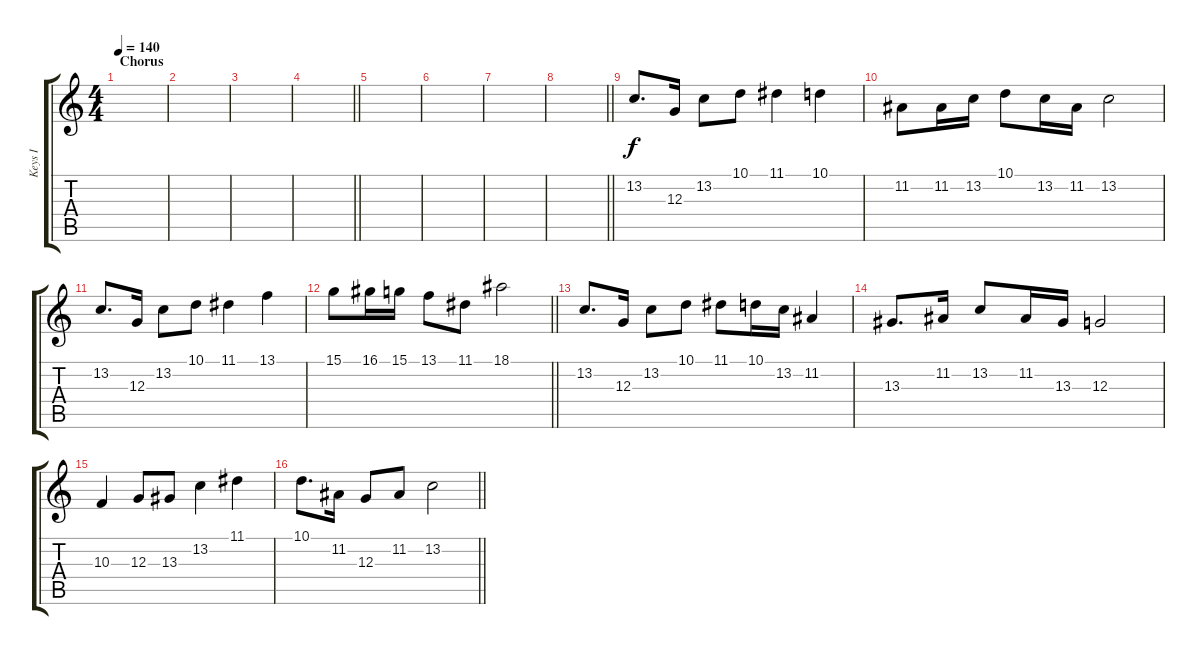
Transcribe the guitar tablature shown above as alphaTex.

\track ("Keys I" "Keys I") {instrument flute}
\staff {score tabs}
\tuning (E4 B3 G3 D3 A2 E2) {hide}
\ts (4 4)
\section ("" "Chorus")
\tempo 140
\clef g2
\ks c
|
|
|
\barLineRight lightlight
|
\section ("" "")
|
|
|
\barLineRight lightlight
|
\section ("" "")
13.2.8{d volume 11 instrument stringensemble1} 12.3.16 13.2.8 10.1.8 11.1.4 10.1.4 |
11.2.8 11.2.16 13.2.16 10.1.8 13.2.16 11.2.16 13.2.2 |
13.2.8{d} 12.3.16 13.2.8 10.1.8 11.1.4 13.1.4 |
\barLineRight lightlight
15.1.8 16.1.16 15.1.16 13.1.8 11.1.8 18.1.2 |
\section ("" "")
13.2.8{d} 12.3.16 13.2.8 10.1.8 11.1.8 10.1.16 13.2.16 11.2.4 |
13.3.8{d} 11.2.16 13.2.8 11.2.16 13.3.16 12.3.2 |
10.3.4 12.3.8 13.3.8 13.2.4 11.1.4 |
\barLineRight lightlight
10.1.8{d} 11.2.16 12.3.8 11.2.8 13.2.2
